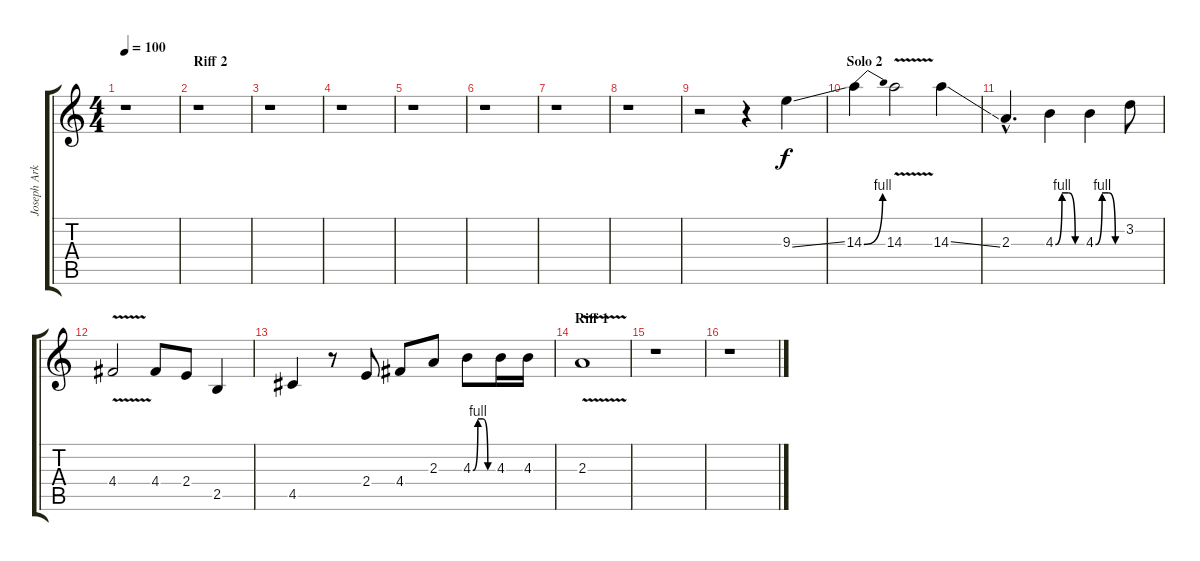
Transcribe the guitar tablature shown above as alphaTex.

\track ("Joseph Arkansas" "Joseph Ark") {instrument overdrivenguitar}
\staff {score tabs}
\tuning (E4 B3 G3 D3 A2 E2) {hide}
\ts (4 4)
\tempo 100
\clef g2
\ks c
r.1{dy f} |
\section ("" "Riff 2")
r.1 |
r.1 |
r.1 |
r.1 |
r.1 |
r.1 |
r.1 |
r.2 r.4 9.3{ss}.4 |
\section ("" "Solo 2")
14.3{be (bend 0 0 60 4)}.4 14.3{v}.2 14.3{ss}.4 |
2.3{hac}.4{d} 4.3{be (custom 0 0 15 4 30 4 45 0 60 0)}.4 4.3{be (custom 0 0 15 4 30 4 45 0 60 0)}.4 3.2.8 |
4.4{v}.2 4.4.8 2.4.8 2.5.4 |
4.5.4 r.8 2.4.8 4.4.8 2.3.8 4.3{be (custom 0 0 15 4 30 4 45 0 60 0)}.8 4.3.16 4.3.16 |
\section ("" "Riff 1")
2.3{v}.1 |
r.1 |
r.1
